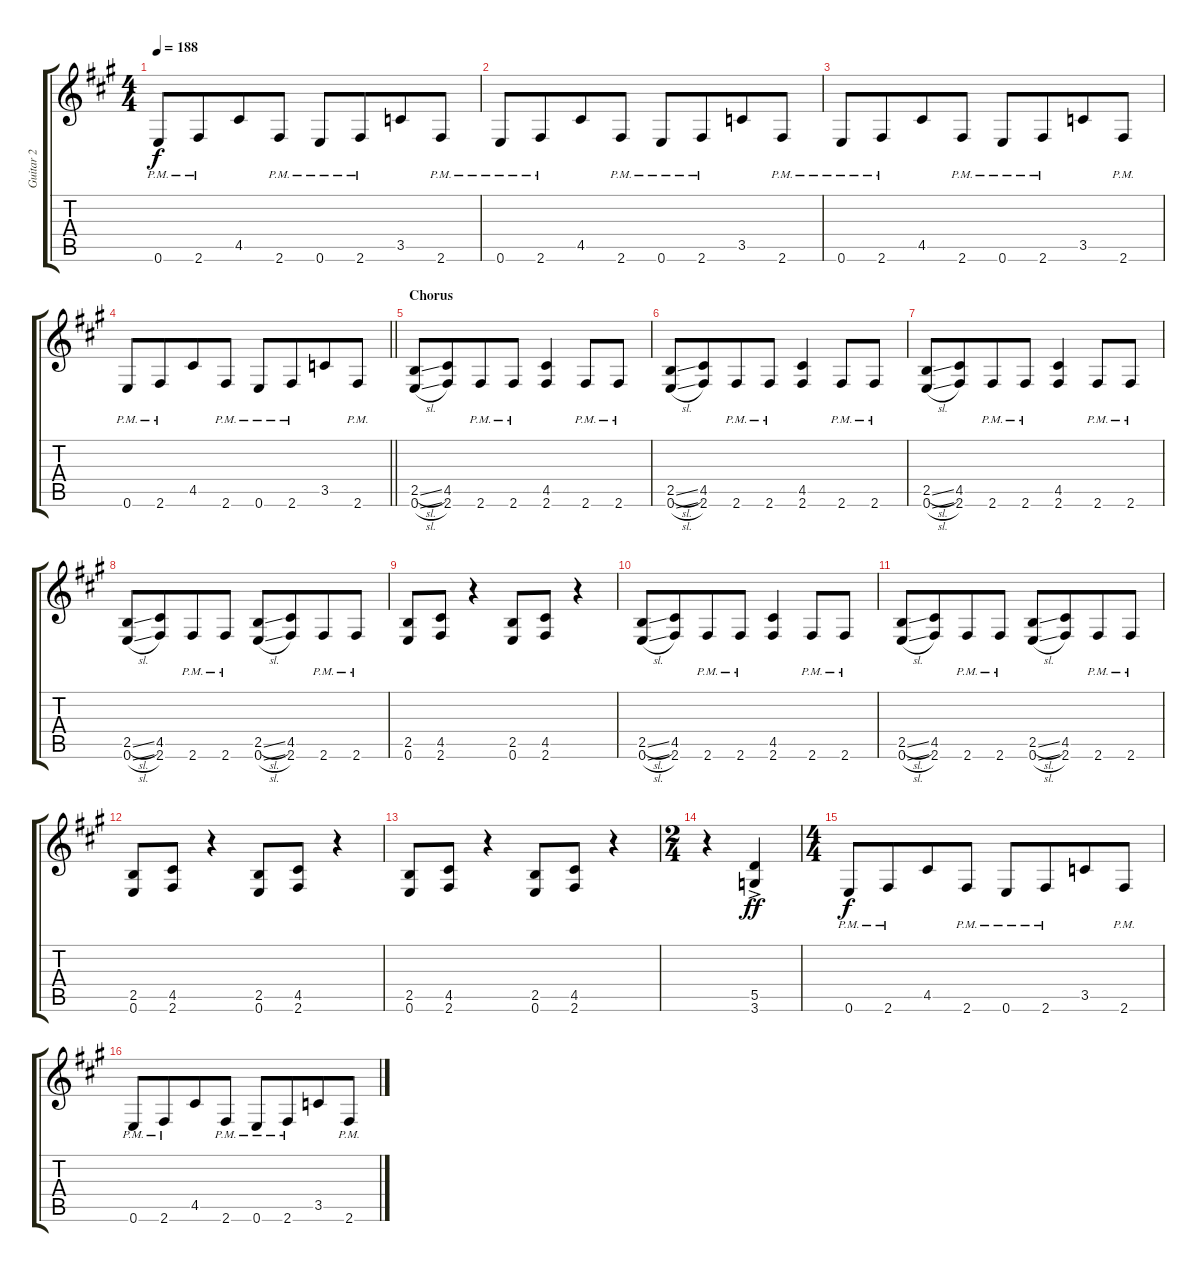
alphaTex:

\track ("Guitar 2" "Guitar 2") {instrument overdrivenguitar}
\staff {score tabs}
\tuning (E4 B3 G3 D3 A2 E2) {hide}
\ts (4 4)
\tempo 188
\clef g2
\ks a
0.6{pm}.8{dy f} 2.6{pm}.8{beam merge} 4.5.8 2.6{pm}.8 0.6{pm}.8 2.6{pm}.8{beam merge} 3.5.8 2.6{pm}.8 |
0.6{pm}.8 2.6{pm}.8{beam merge} 4.5.8 2.6{pm}.8 0.6{pm}.8 2.6{pm}.8{beam merge} 3.5.8 2.6{pm}.8 |
0.6{pm}.8 2.6{pm}.8{beam merge} 4.5.8 2.6{pm}.8 0.6{pm}.8 2.6{pm}.8{beam merge} 3.5.8 2.6{pm}.8 |
\barLineRight lightlight
0.6{pm}.8 2.6{pm}.8{beam merge} 4.5.8 2.6{pm}.8 0.6{pm}.8 2.6{pm}.8{beam merge} 3.5.8 2.6{pm}.8 |
\section ("" "Chorus")
(2.5{sl} 0.6{sl}).8 (4.5 2.6).8{beam merge} 2.6{pm}.8 2.6{pm}.8 (4.5 2.6).4 2.6{pm}.8 2.6{pm}.8 |
(2.5{sl} 0.6{sl}).8 (4.5 2.6).8{beam merge} 2.6{pm}.8 2.6{pm}.8 (4.5 2.6).4 2.6{pm}.8 2.6{pm}.8 |
(2.5{sl} 0.6{sl}).8 (4.5 2.6).8{beam merge} 2.6{pm}.8 2.6{pm}.8 (4.5 2.6).4 2.6{pm}.8 2.6{pm}.8 |
(2.5{sl} 0.6{sl}).8 (4.5 2.6).8{beam merge} 2.6{pm}.8 2.6{pm}.8 (2.5{sl} 0.6{sl}).8 (4.5 2.6).8{beam merge} 2.6{pm}.8 2.6{pm}.8 |
(2.5 0.6).8 (4.5 2.6).8 r.4 (2.5 0.6).8 (4.5 2.6).8 r.4 |
(2.5{sl} 0.6{sl}).8 (4.5 2.6).8{beam merge} 2.6{pm}.8 2.6{pm}.8 (4.5 2.6).4 2.6{pm}.8 2.6{pm}.8 |
(2.5{sl} 0.6{sl}).8 (4.5 2.6).8{beam merge} 2.6{pm}.8 2.6{pm}.8 (2.5{sl} 0.6{sl}).8 (4.5 2.6).8{beam merge} 2.6{pm}.8 2.6{pm}.8 |
(2.5 0.6).8 (4.5 2.6).8 r.4 (2.5 0.6).8 (4.5 2.6).8 r.4 |
(2.5 0.6).8 (4.5 2.6).8 r.4 (2.5 0.6).8 (4.5 2.6).8 r.4 |
\ts (2 4)
r.4 (5.5{ac} 3.6{ac}).4{dy ff} |
\ts (4 4)
0.6{pm}.8{dy f} 2.6{pm}.8{beam merge} 4.5.8 2.6{pm}.8 0.6{pm}.8 2.6{pm}.8{beam merge} 3.5.8 2.6{pm}.8 |
0.6{pm}.8 2.6{pm}.8{beam merge} 4.5.8 2.6{pm}.8 0.6{pm}.8 2.6{pm}.8{beam merge} 3.5.8 2.6{pm}.8
